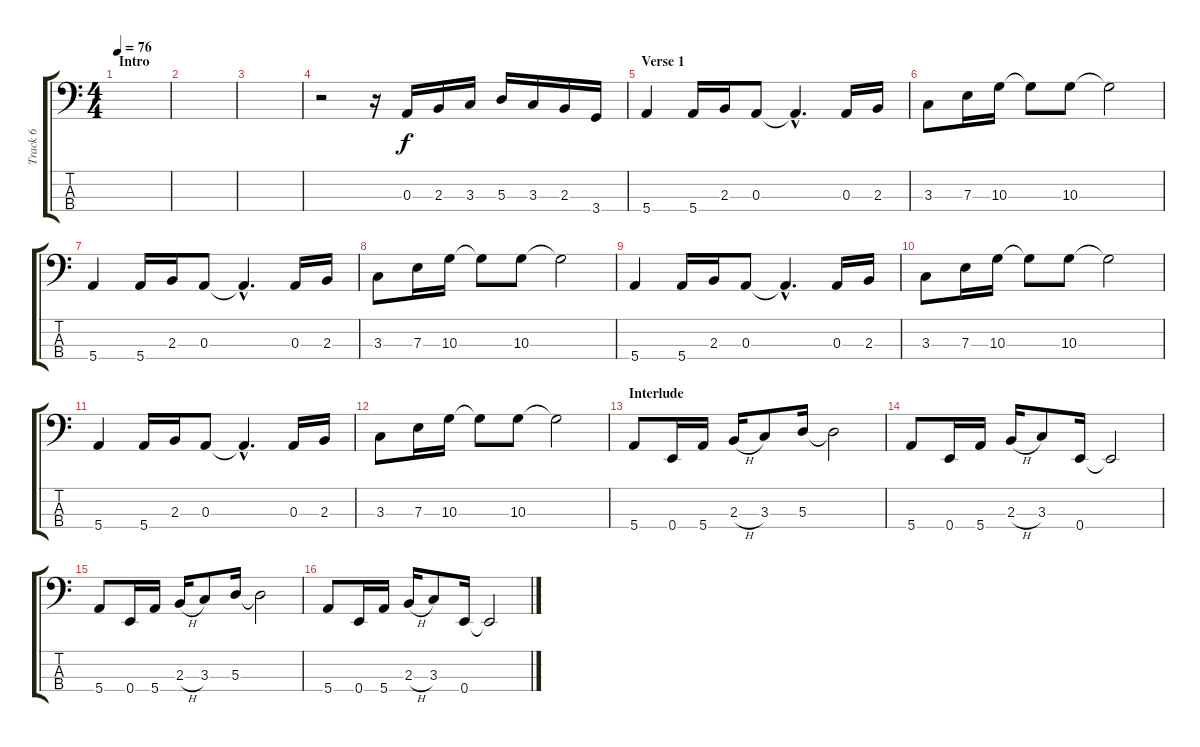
\track ("Track 6" "Track 6") {instrument electricbassfinger}
\staff {score tabs}
\tuning (G2 D2 A1 E1) {hide}
\ts (4 4)
\section ("" "Intro")
\tempo 76
\clef f4
\ks c
|
|
|
r.2 r.16 0.3.16 2.3.16 3.3.16 5.3.16 3.3.16 2.3.16 3.4.16 |
\section ("" "Verse 1")
5.4.4 5.4.16 2.3.16 0.3.8 0.3{hac t}.4{d} 0.3.16 2.3.16 |
3.3.8 7.3.16 10.3.16 10.3{t}.8 10.3.8 10.3{t}.2 |
5.4.4 5.4.16 2.3.16 0.3.8 0.3{hac t}.4{d} 0.3.16 2.3.16 |
3.3.8 7.3.16 10.3.16 10.3{t}.8 10.3.8 10.3{t}.2 |
5.4.4 5.4.16 2.3.16 0.3.8 0.3{hac t}.4{d} 0.3.16 2.3.16 |
3.3.8 7.3.16 10.3.16 10.3{t}.8 10.3.8 10.3{t}.2 |
5.4.4 5.4.16 2.3.16 0.3.8 0.3{hac t}.4{d} 0.3.16 2.3.16 |
3.3.8 7.3.16 10.3.16 10.3{t}.8 10.3.8 10.3{t}.2 |
\section ("" "Interlude")
5.4.8 0.4.16 5.4.16 2.3{h}.16 3.3.8 5.3.16 5.3{t}.2 |
5.4.8 0.4.16 5.4.16 2.3{h}.16 3.3.8 0.4.16 0.4{t}.2 |
5.4.8 0.4.16 5.4.16 2.3{h}.16 3.3.8 5.3.16 5.3{t}.2 |
5.4.8 0.4.16 5.4.16 2.3{h}.16 3.3.8 0.4.16 0.4{t}.2
